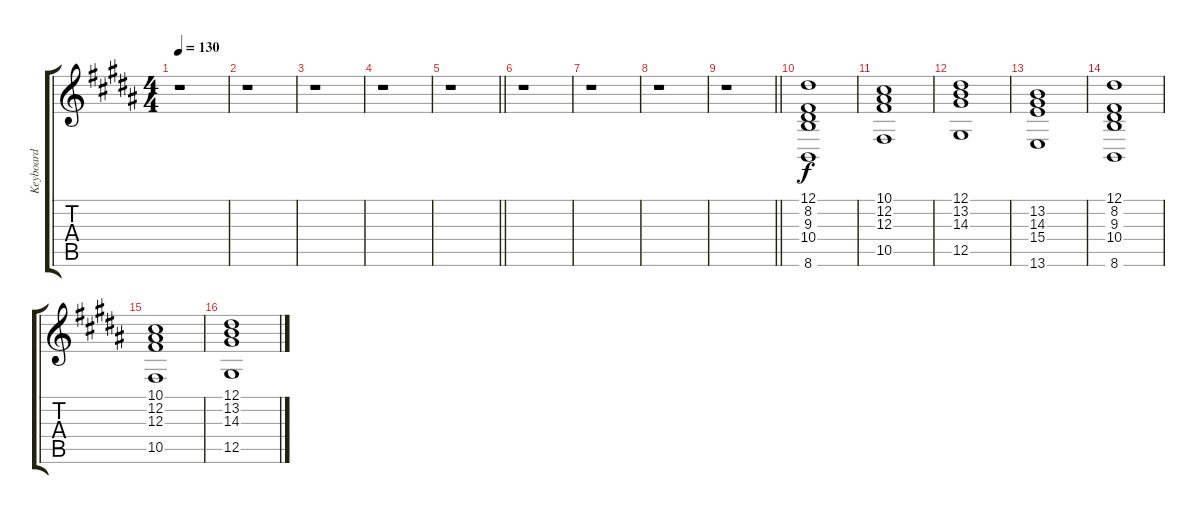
\track ("Keyboard" "Keyboard") {instrument stringensemble1}
\staff {score tabs}
\tuning (Eb4 Bb3 Gb3 Db3 Ab2 Eb2) {hide}
\ts (4 4)
\tempo 130
\clef g2
\ks b
r.1{dy f} |
r.1 |
r.1 |
r.1 |
\barLineRight lightlight
r.1 |
r.1 |
r.1 |
r.1 |
\barLineRight lightlight
r.1 |
(12.1 8.2 9.3 10.4 8.6).1 |
(10.1 12.2 12.3 10.5).1 |
(12.1 13.2 14.3 12.5).1 |
(13.2 14.3 15.4 13.6).1 |
(12.1 8.2 9.3 10.4 8.6).1 |
(10.1 12.2 12.3 10.5).1 |
(12.1 13.2 14.3 12.5).1
